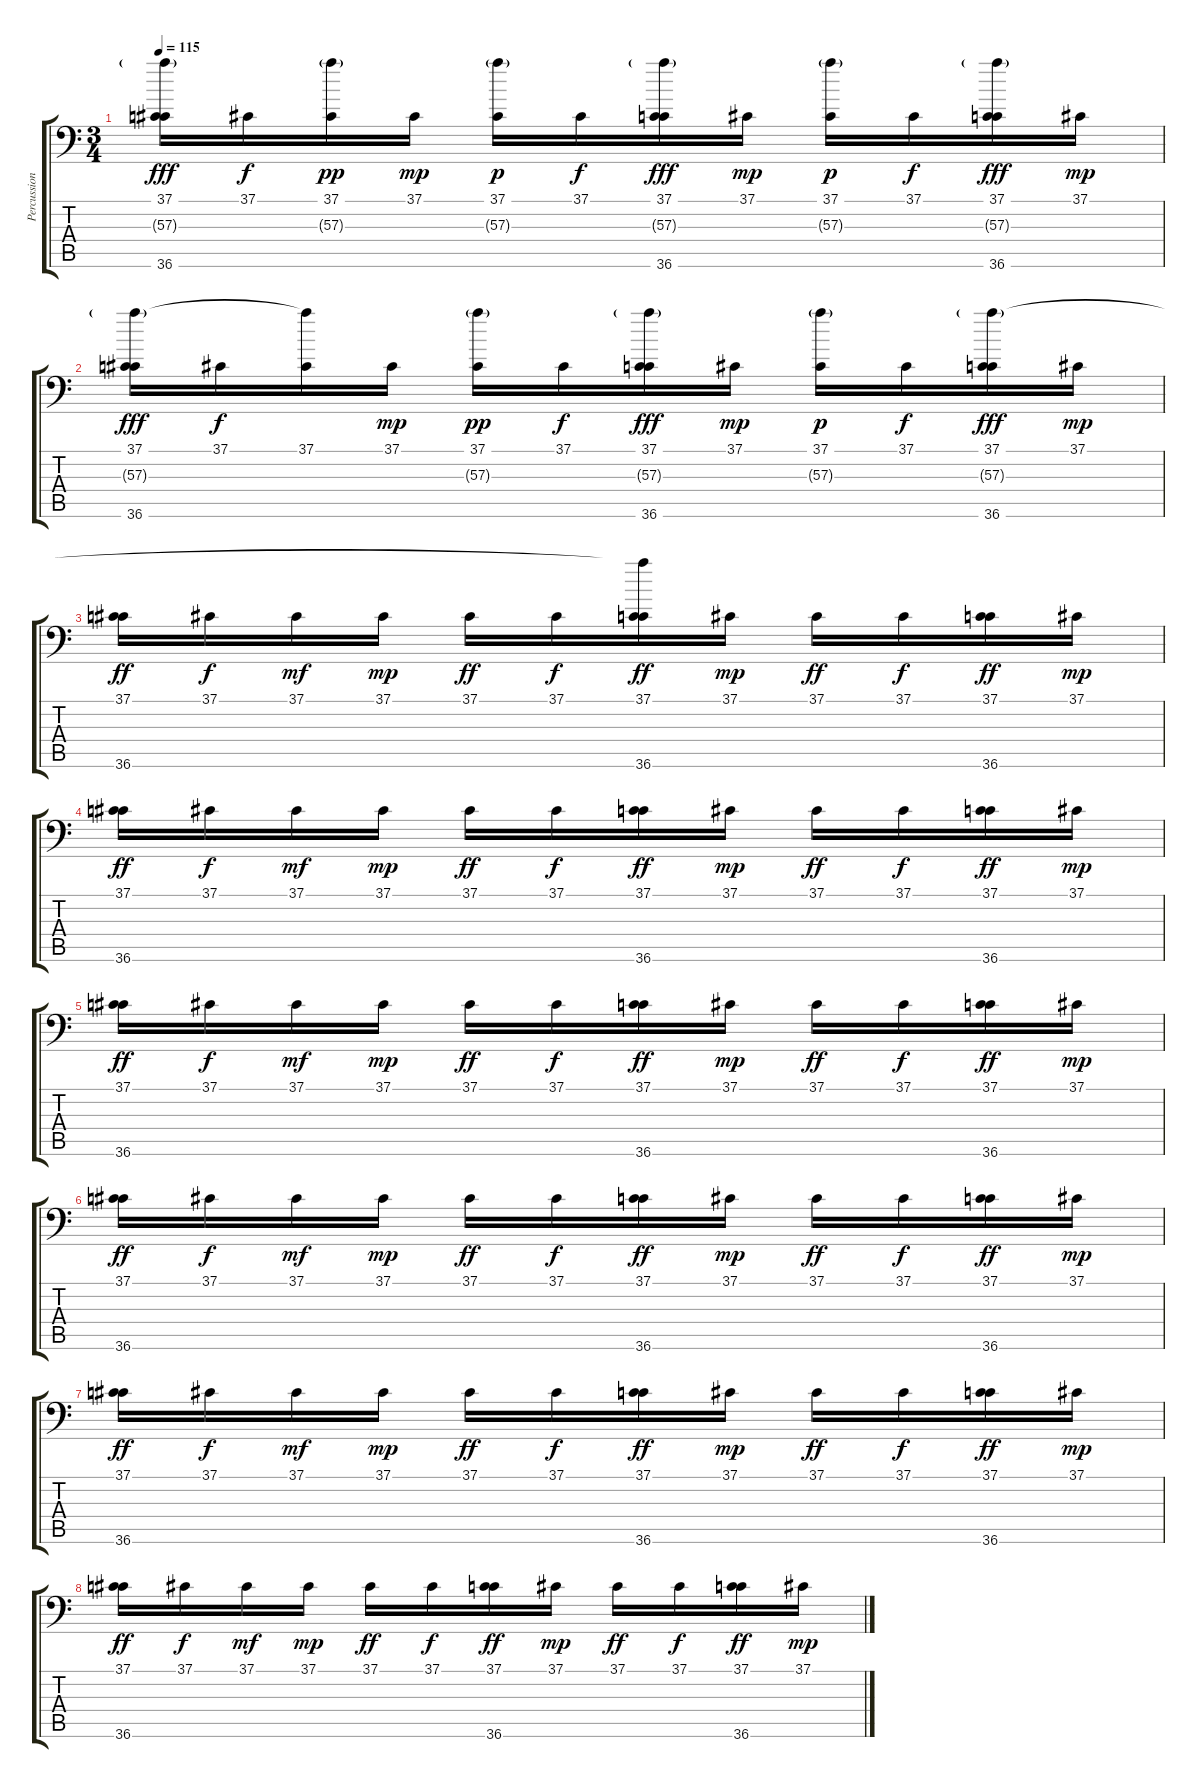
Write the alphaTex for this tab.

\track ("Percussion" "Percussion") {instrument acousticgrandpiano}
\staff {score tabs}
\tuning (C-1 C-1 C-1 C-1 C-1 C-1) {hide}
\ts (3 4)
\tempo 115
\clef f4
\ks c
(37.1 57.3{g} 36.6).16{dy fff} 37.1.16{dy f} (37.1 57.3{g}).16{dy pp} 37.1.16{dy mp} (37.1 57.3{g}).16{dy p} 37.1.16{dy f} (37.1 57.3{g} 36.6).16{dy fff} 37.1.16{dy mp} (37.1 57.3{g}).16{dy p} 37.1.16{dy f} (37.1 57.3{g} 36.6).16{dy fff} 37.1.16{dy mp} |
(37.1 57.3{g} 36.6).16{dy fff} 37.1.16{dy f} (37.1 57.3{t}).16 37.1.16{dy mp} (37.1 57.3{g}).16{dy pp} 37.1.16{dy f} (37.1 57.3{g} 36.6).16{dy fff} 37.1.16{dy mp} (37.1 57.3{g}).16{dy p} 37.1.16{dy f} (37.1 57.3{g} 36.6).16{dy fff} 37.1.16{dy mp} |
(37.1 36.6).16{dy ff} 37.1.16{dy f} 37.1.16{dy mf} 37.1.16{dy mp} 37.1.16{dy ff} 37.1.16{dy f} (37.1 57.3{t} 36.6).16{dy ff} 37.1.16{dy mp} 37.1.16{dy ff} 37.1.16{dy f} (37.1 36.6).16{dy ff} 37.1.16{dy mp} |
(37.1 36.6).16{dy ff} 37.1.16{dy f} 37.1.16{dy mf} 37.1.16{dy mp} 37.1.16{dy ff} 37.1.16{dy f} (37.1 36.6).16{dy ff} 37.1.16{dy mp} 37.1.16{dy ff} 37.1.16{dy f} (37.1 36.6).16{dy ff} 37.1.16{dy mp} |
(37.1 36.6).16{dy ff} 37.1.16{dy f} 37.1.16{dy mf} 37.1.16{dy mp} 37.1.16{dy ff} 37.1.16{dy f} (37.1 36.6).16{dy ff} 37.1.16{dy mp} 37.1.16{dy ff} 37.1.16{dy f} (37.1 36.6).16{dy ff} 37.1.16{dy mp} |
(37.1 36.6).16{dy ff} 37.1.16{dy f} 37.1.16{dy mf} 37.1.16{dy mp} 37.1.16{dy ff} 37.1.16{dy f} (37.1 36.6).16{dy ff} 37.1.16{dy mp} 37.1.16{dy ff} 37.1.16{dy f} (37.1 36.6).16{dy ff} 37.1.16{dy mp} |
(37.1 36.6).16{dy ff} 37.1.16{dy f} 37.1.16{dy mf} 37.1.16{dy mp} 37.1.16{dy ff} 37.1.16{dy f} (37.1 36.6).16{dy ff} 37.1.16{dy mp} 37.1.16{dy ff} 37.1.16{dy f} (37.1 36.6).16{dy ff} 37.1.16{dy mp} |
(37.1 36.6).16{dy ff} 37.1.16{dy f} 37.1.16{dy mf} 37.1.16{dy mp} 37.1.16{dy ff} 37.1.16{dy f} (37.1 36.6).16{dy ff} 37.1.16{dy mp} 37.1.16{dy ff} 37.1.16{dy f} (37.1 36.6).16{dy ff} 37.1.16{dy mp}
